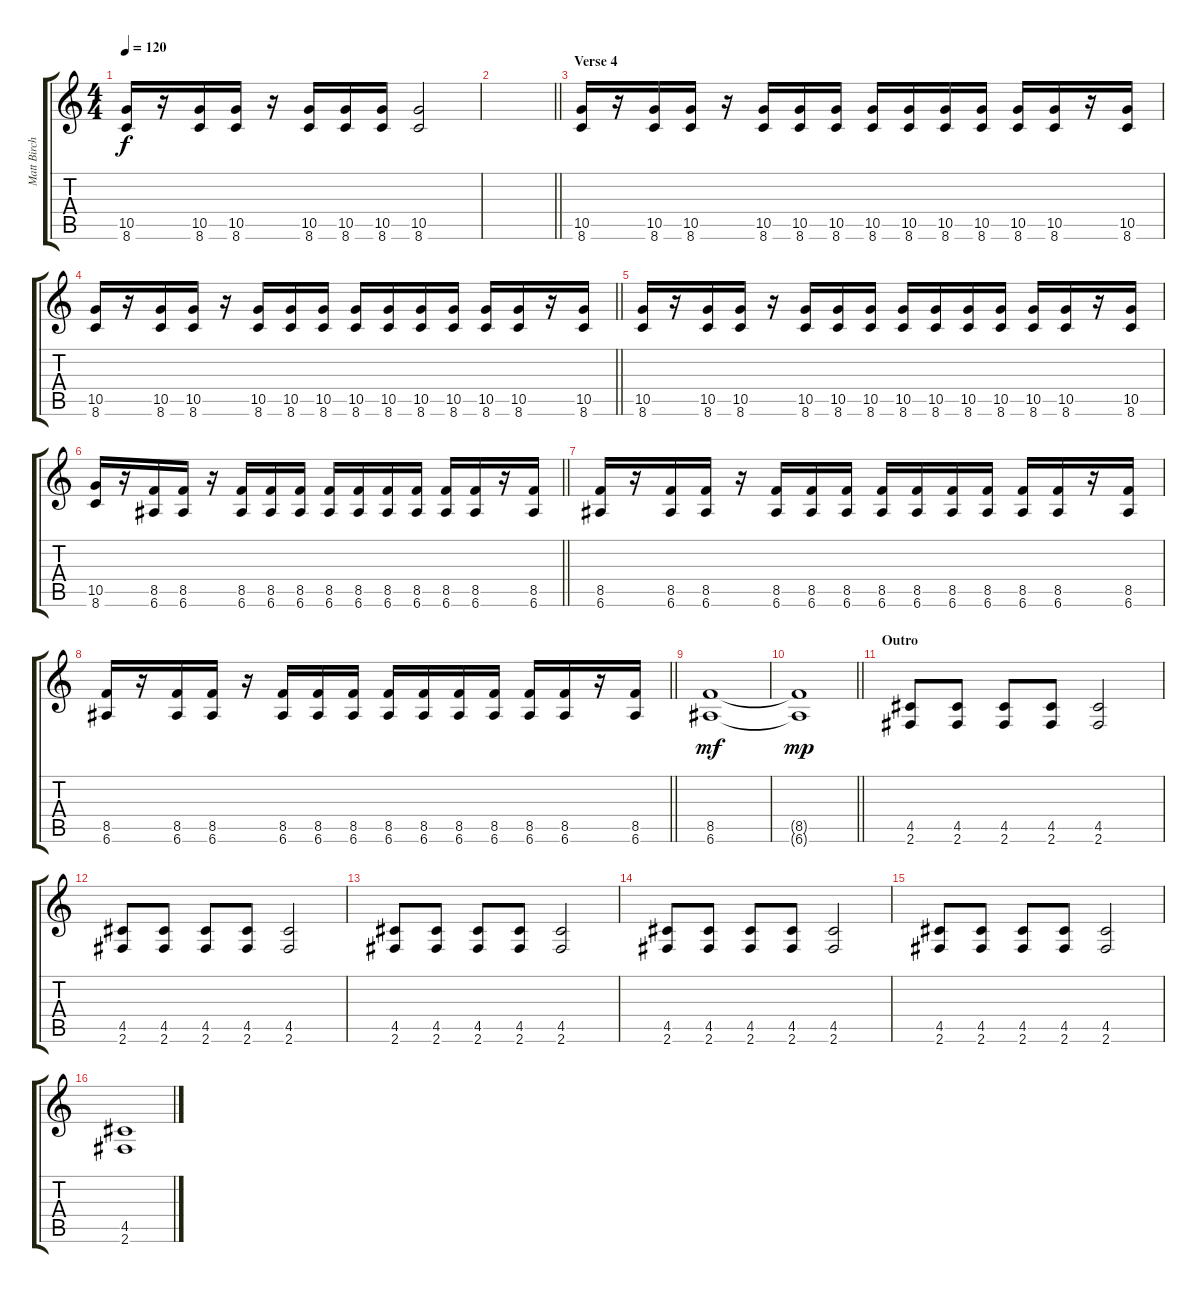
\track ("Matt Birch" "Matt Birch") {instrument distortionguitar}
\staff {score tabs}
\tuning (E4 B3 G3 D3 A2 E2) {hide}
\ts (4 4)
\tempo 120
\clef g2
\ks c
(10.5 8.6).16{dy f} r.16 (10.5 8.6).16 (10.5 8.6).16 r.16 (10.5 8.6).16 (10.5 8.6).16 (10.5 8.6).16 (10.5 8.6).2 |
\barLineRight lightlight
|
\section ("" "Verse 4")
(10.5 8.6).16 r.16 (10.5 8.6).16 (10.5 8.6).16 r.16 (10.5 8.6).16 (10.5 8.6).16 (10.5 8.6).16 (10.5 8.6).16 (10.5 8.6).16 (10.5 8.6).16 (10.5 8.6).16 (10.5 8.6).16 (10.5 8.6).16 r.16 (10.5 8.6).16 |
\barLineRight lightlight
(10.5 8.6).16 r.16 (10.5 8.6).16 (10.5 8.6).16 r.16 (10.5 8.6).16 (10.5 8.6).16 (10.5 8.6).16 (10.5 8.6).16 (10.5 8.6).16 (10.5 8.6).16 (10.5 8.6).16 (10.5 8.6).16 (10.5 8.6).16 r.16 (10.5 8.6).16 |
(10.5 8.6).16 r.16 (10.5 8.6).16 (10.5 8.6).16 r.16 (10.5 8.6).16 (10.5 8.6).16 (10.5 8.6).16 (10.5 8.6).16 (10.5 8.6).16 (10.5 8.6).16 (10.5 8.6).16 (10.5 8.6).16 (10.5 8.6).16 r.16 (10.5 8.6).16 |
\barLineRight lightlight
(10.5 8.6).16 r.16 (8.5 6.6).16 (8.5 6.6).16 r.16 (8.5 6.6).16 (8.5 6.6).16 (8.5 6.6).16 (8.5 6.6).16 (8.5 6.6).16 (8.5 6.6).16 (8.5 6.6).16 (8.5 6.6).16 (8.5 6.6).16 r.16 (8.5 6.6).16 |
(8.5 6.6).16 r.16 (8.5 6.6).16 (8.5 6.6).16 r.16 (8.5 6.6).16 (8.5 6.6).16 (8.5 6.6).16 (8.5 6.6).16 (8.5 6.6).16 (8.5 6.6).16 (8.5 6.6).16 (8.5 6.6).16 (8.5 6.6).16 r.16 (8.5 6.6).16 |
\barLineRight lightlight
(8.5 6.6).16 r.16 (8.5 6.6).16 (8.5 6.6).16 r.16 (8.5 6.6).16 (8.5 6.6).16 (8.5 6.6).16 (8.5 6.6).16 (8.5 6.6).16 (8.5 6.6).16 (8.5 6.6).16 (8.5 6.6).16 (8.5 6.6).16 r.16 (8.5 6.6).16 |
(8.5 6.6).1{dy mf} |
\barLineRight lightlight
(8.5{t} 6.6{t}).1{dy mp} |
\section ("" "Outro")
(4.5 2.6).8 (4.5 2.6).8 (4.5 2.6).8 (4.5 2.6).8 (4.5 2.6).2 |
(4.5 2.6).8 (4.5 2.6).8 (4.5 2.6).8 (4.5 2.6).8 (4.5 2.6).2 |
(4.5 2.6).8 (4.5 2.6).8 (4.5 2.6).8 (4.5 2.6).8 (4.5 2.6).2 |
(4.5 2.6).8 (4.5 2.6).8 (4.5 2.6).8 (4.5 2.6).8 (4.5 2.6).2 |
(4.5 2.6).8 (4.5 2.6).8 (4.5 2.6).8 (4.5 2.6).8 (4.5 2.6).2 |
(4.5 2.6).1
